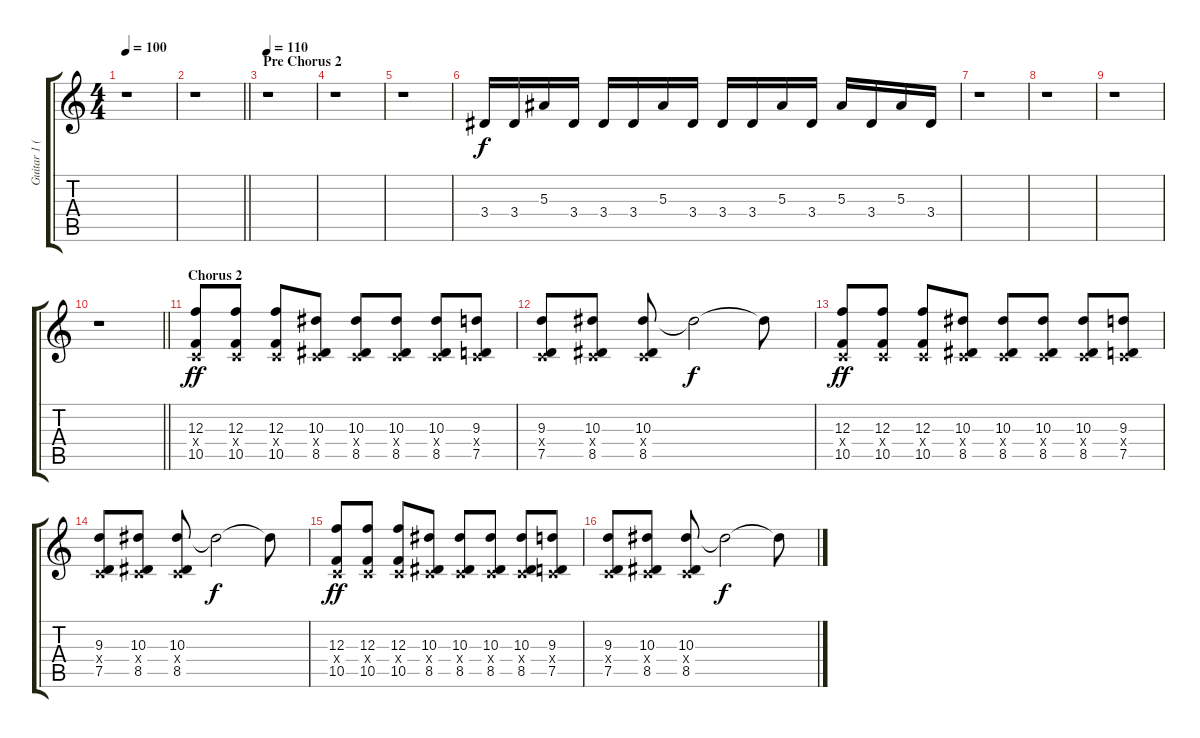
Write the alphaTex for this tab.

\track ("Guitar 1 (Lead) - Kevin Skaff" "Guitar 1 (") {instrument overdrivenguitar}
\staff {score tabs}
\tuning (D4 A3 F3 C3 G2 C2) {hide}
\ts (4 4)
\tempo 100
\clef g2
\ks c
r.1{dy f} |
\barLineRight lightlight
r.1 |
\section ("" "Pre Chorus 2")
\tempo 110
r.1 |
r.1 |
r.1 |
3.4.16 3.4.16 5.3.16 3.4.16 3.4.16 3.4.16 5.3.16 3.4.16 3.4.16 3.4.16 5.3.16 3.4.16 5.3.16 3.4.16 5.3.16 3.4.16 |
r.1 |
r.1 |
r.1 |
\barLineRight lightlight
r.1 |
\section ("" "Chorus 2")
(12.3 0.4{x} 10.5).8{dy ff volume 9} (12.3 0.4{x} 10.5).8 (12.3 0.4{x} 10.5).8 (10.3 0.4{x} 8.5).8 (10.3 0.4{x} 8.5).8 (10.3 0.4{x} 8.5).8 (10.3 0.4{x} 8.5).8 (9.3 0.4{x} 7.5).8 |
(9.3 0.4{x} 7.5).8 (10.3 0.4{x} 8.5).8 (10.3 0.4{x} 8.5).8 10.3{t}.2{dy f} 10.3{t}.8 |
(12.3 0.4{x} 10.5).8{dy ff} (12.3 0.4{x} 10.5).8 (12.3 0.4{x} 10.5).8 (10.3 0.4{x} 8.5).8 (10.3 0.4{x} 8.5).8 (10.3 0.4{x} 8.5).8 (10.3 0.4{x} 8.5).8 (9.3 0.4{x} 7.5).8 |
(9.3 0.4{x} 7.5).8 (10.3 0.4{x} 8.5).8 (10.3 0.4{x} 8.5).8 10.3{t}.2{dy f} 10.3{t}.8 |
(12.3 0.4{x} 10.5).8{dy ff volume 9} (12.3 0.4{x} 10.5).8 (12.3 0.4{x} 10.5).8 (10.3 0.4{x} 8.5).8 (10.3 0.4{x} 8.5).8 (10.3 0.4{x} 8.5).8 (10.3 0.4{x} 8.5).8 (9.3 0.4{x} 7.5).8 |
(9.3 0.4{x} 7.5).8 (10.3 0.4{x} 8.5).8 (10.3 0.4{x} 8.5).8 10.3{t}.2{dy f} 10.3{t}.8
